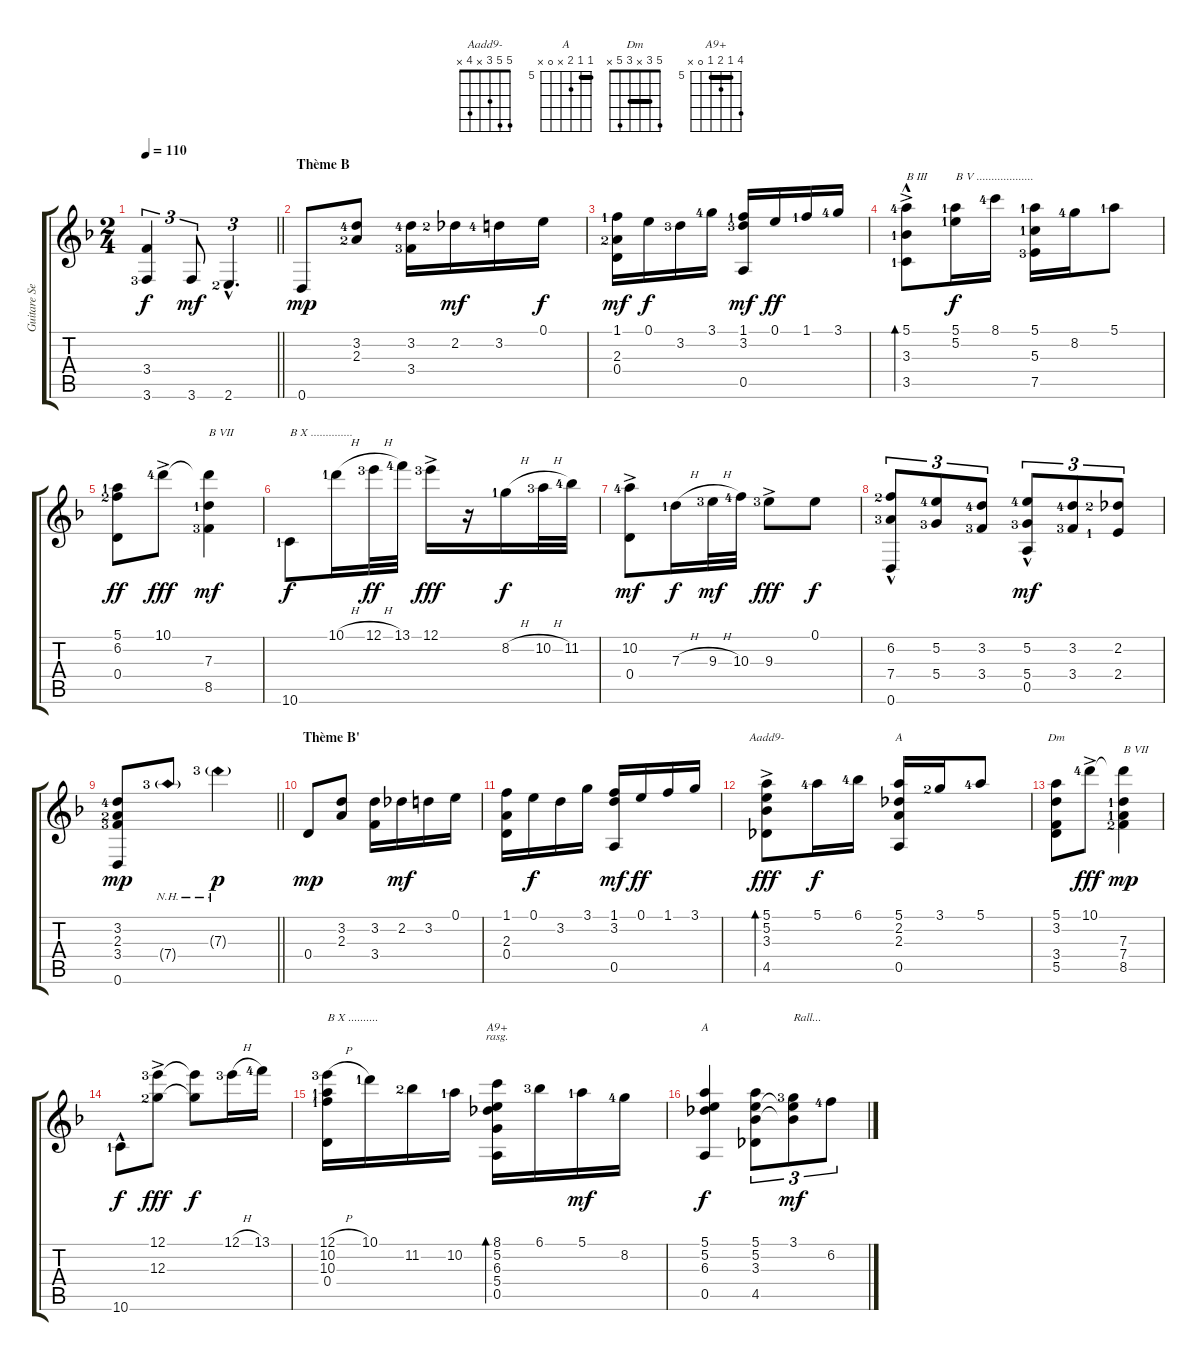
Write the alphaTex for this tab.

\track ("Guitare Seule" "Guitare Se") {instrument acousticguitarnylon}
\staff {score tabs}
\tuning (E4 B3 G3 D3 A2 D2) {hide}
\chord ("Aadd9-" 5 5 3 x 4 x) {barre 3}
\chord ("A" 5 2 2 x 0 x) {barre 2}
\chord ("Dm" 5 3 x 3 5 x) {barre 3}
\chord ("A9+" 8 5 6 5 0 x) {firstfret 5 barre 5}
\chord ("A" 5 5 6 x 0 x) {firstfret 5 barre 5}
\ts (2 4)
\tempo 110
\clef g2
\barLineRight lightlight
\ks dminor
(3.4{t} 3.6{lf 4}).4{tu (3 2) dy f} 3.6.8{tu (3 2) dy mf} 2.6{hac lf 3}.4{d tu (3 2)} |
\section ("" "Thème B")
0.6.8{dy mp volume 15 balance 8 instrument acousticguitarnylon} (3.2{lf 5} 2.3{lf 3}).8 (3.2{lf 5} 3.4{lf 4}).16 2.2{lf 3}.16{dy mf} 3.2{lf 5}.16 0.1.16{dy f} |
(1.1{lf 2} 2.3{lf 3} 0.4).16{dy mf} 0.1.16{dy f} 3.2{lf 4}.16 3.1{lf 5}.16 (1.1{lf 2} 3.2{lf 4} 0.5).16{dy mf} 0.1.16{dy ff} 1.1{lf 2}.16 3.1{lf 5}.16 |
(5.1{ac lf 5} 3.3{lf 2} 3.5{hac lf 2}).8{bd 30 txt "B III"} (5.1{lf 2} 5.2{lf 2}).16{txt "B V ..................." dy f} 8.1{lf 5}.16 (5.1{lf 2} 5.3{lf 2} 7.5{lf 4}).16 8.2{lf 5}.16 5.1{lf 2}.8 |
(5.1{lf 2} 6.2{lf 3} 0.4).8{dy ff} 10.1{ac lf 5}.8{dy fff} (10.1{t} 7.3{lf 2} 8.5{lf 4}).4{txt "B VII" dy mf} |
10.6{lf 2}.8{txt "B X .............." dy f} 10.1{h lf 2}.16 12.1{h lf 4}.32{dy ff} 13.1{lf 5}.32 12.1{ac lf 4}.16{dy fff} r.16 8.2{h lf 2}.16{dy f} 10.2{h lf 4}.32 11.2{lf 5}.32 |
(10.2{ac lf 5} 0.4).8{dy mf} 7.3{h lf 2}.16{dy f} 9.3{h lf 4}.32{dy mf} 10.3{lf 5}.32 9.3{ac lf 4}.8{dy fff} 0.1.8{dy f} |
(6.2{lf 3} 7.4{lf 4} 0.6{hac}).8{tu (3 2)} (5.2{lf 5} 5.4{lf 4}).8{tu (3 2)} (3.2{lf 5} 3.4{lf 4}).8{tu (3 2)} (5.2{lf 5} 5.4{lf 4} 0.5{hac}).8{tu (3 2) dy mf} (3.2{lf 5} 3.4{lf 4}).8{tu (3 2)} (2.2{lf 3} 2.4{lf 2}).8{tu (3 2)} |
\barLineRight lightlight
(3.2{lf 5} 2.3{lf 3} 3.4{lf 4} 0.6).8{dy mp} 7.4{nh g lf 4}.8 7.3{nh g lf 4}.4{dy p} |
\section ("" "Thème B'")
0.4.8{dy mp} (3.2 2.3).8 (3.2 3.4).16 2.2.16{dy mf} 3.2.16 0.1.16 |
(1.1 2.3 0.4).16 0.1.16{dy f} 3.2.16 3.1.16 (1.1 3.2 0.5).16{dy mf} 0.1.16{dy ff} 1.1.16 3.1.16 |
(5.1{ac} 5.2{ac} 3.3{ac} 4.5{ac}).8{bd 120 ch "Aadd9-" dy fff} 5.1{lf 5}.16{dy f} 6.1{lf 5}.16 (5.1 2.2 2.3 0.5).16{ch "A"} 3.1{lf 3}.16 5.1{lf 5}.8 |
(5.1 3.2 3.4 5.5).8{ch "Dm"} 10.1{ac lf 5}.8{dy fff} (10.1{t} 7.3{lf 2} 7.4{lf 2} 8.5{lf 3}).4{txt "B VII" dy mp} |
10.6{hac lf 2}.8{dy f} (12.1{ac lf 4} 12.3{ac lf 3}).8{dy fff} (12.1{t} 12.3{t}).8{dy f} 12.1{h lf 4}.16 13.1{lf 5}.16 |
(12.1{h lf 4} 10.2{lf 2} 10.3{lf 2} 0.4).16{txt "B X .........."} 10.1{lf 2}.16 11.2{lf 3}.16 10.2{lf 2}.16 (8.1 5.2 6.3 5.4 0.5).16{bd 60 ch "A9+" rasg ii} 6.1{lf 4}.16 5.1{lf 2}.16{dy mf} 8.2{lf 5}.16 |
(5.1 5.2 6.3 0.5).4{ch "A" dy f volume 11 balance 8 instrument acousticguitarnylon} (5.1 5.2 3.3 4.5).8{tu (3 2)} (3.1{lf 4} 5.2{t} 3.3{t}).8{tu (3 2) txt "Rall..." dy mf} 6.2{lf 5}.8{tu (3 2)}
